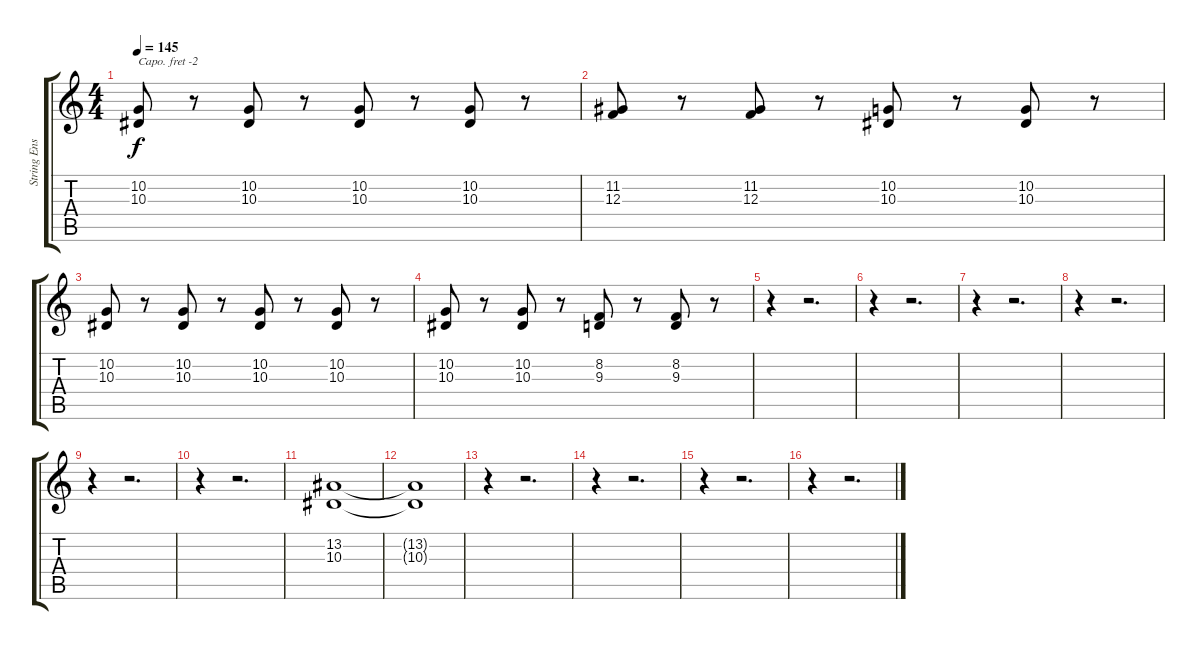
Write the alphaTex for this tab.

\track ("String Ensemble" "String Ens") {instrument stringensemble1}
\staff {score tabs}
\capo -2
\tuning (E4 B3 G3 D3 A2 D2) {hide}
\ts (4 4)
\tempo 145
\clef g2
\ks c
(10.2 10.3).8{dy f} r.8 (10.2 10.3).8 r.8 (10.2 10.3).8 r.8 (10.2 10.3).8 r.8 |
(11.2 12.3).8 r.8 (11.2 12.3).8 r.8 (10.2 10.3).8 r.8 (10.2 10.3).8 r.8 |
(10.2 10.3).8 r.8 (10.2 10.3).8 r.8 (10.2 10.3).8 r.8 (10.2 10.3).8 r.8 |
(10.2 10.3).8 r.8 (10.2 10.3).8 r.8 (8.2 9.3).8 r.8 (8.2 9.3).8 r.8 |
r.4 r.2{d} |
r.4 r.2{d} |
r.4 r.2{d} |
r.4 r.2{d} |
r.4 r.2{d} |
r.4 r.2{d} |
(13.2 10.3).1 |
(13.2{t} 10.3{t}).1 |
r.4 r.2{d} |
r.4 r.2{d} |
r.4 r.2{d} |
r.4 r.2{d}
